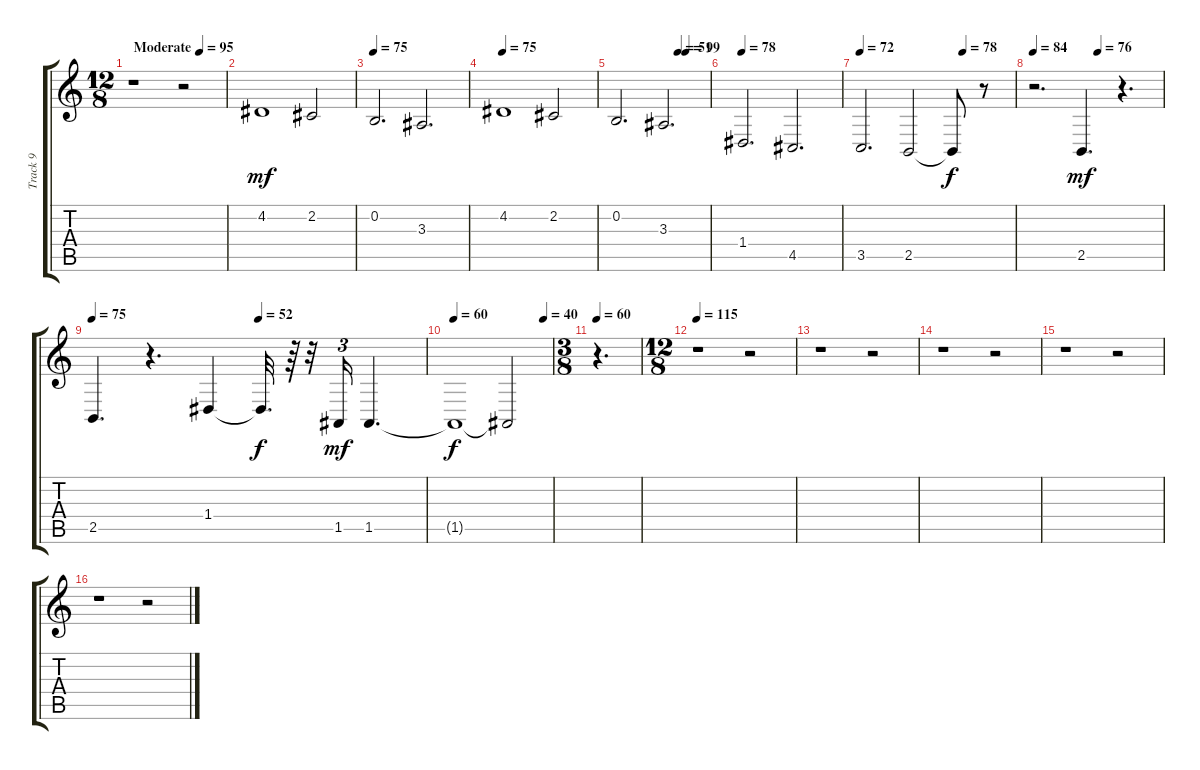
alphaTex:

\track ("Track 9" "Track 9") {instrument tremolostrings}
\staff {score tabs}
\tuning (E4 B3 G3 D3 A2 E2) {hide}
\ts (12 8)
\tempo (95 "Moderate")
\clef g2
\ks c
r.1{dy mf instrument tremolostrings} r.2 |
4.2.1 2.2.2 |
\tempo 75
0.2.2{d} 3.3.2{d} |
\tempo 75
4.2.1 2.2.2 |
\tempo (51 0.6666666666666666)
\tempo (99 0.75)
0.2.2{d} 3.3.2{d} |
\tempo 78
1.4.2{d} 4.5.2{d} |
\tempo 72
\tempo (78 0.6666666666666666)
3.5.2{d} 2.5.2 2.5{t}.8{dy f} r.8 |
\tempo 84
\tempo (76 0.5)
r.2{d} 2.5.4{d dy mf instrument stringensemble1} r.4{d} |
\tempo 75
\tempo (52 0.5)
2.5.4{d} r.4{d} 1.4.4 1.4{t}.32{d dy f} r.64 r.32 1.5.16{tu (3 2) dy mf} 1.5.4{d} |
\tempo 60
\tempo (40 0.9166666666666666)
1.5{t}.1{dy f} 1.5{t}.2 |
\ts (3 8)
\tempo 60
r.4{d} |
\ts (12 8)
\tempo 115
r.1 r.2 |
r.1 r.2 |
r.1 r.2 |
r.1 r.2 |
r.1 r.2
